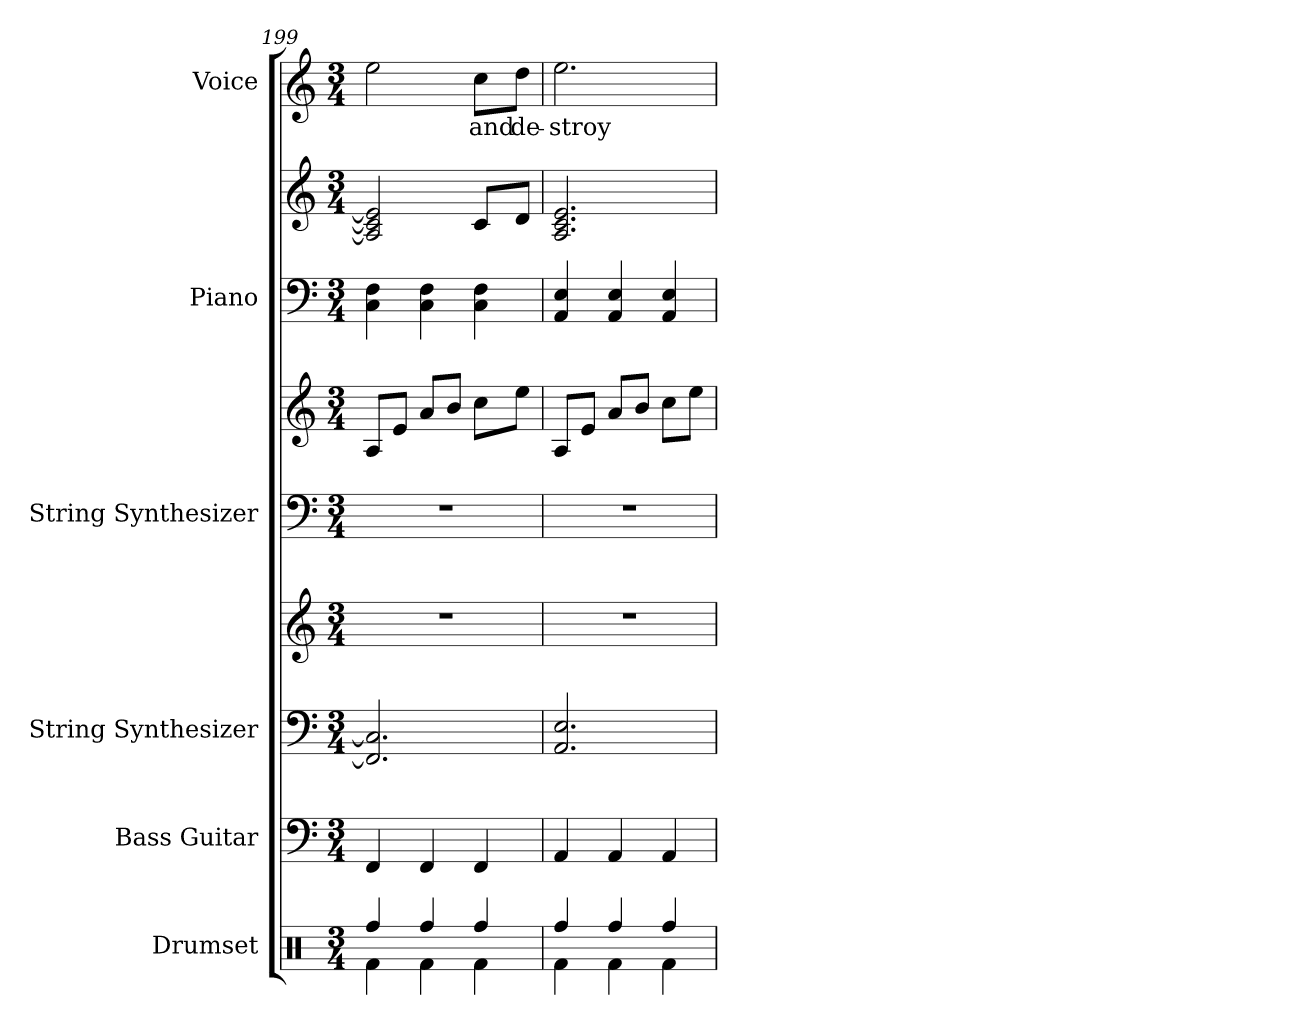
**kern	**kern	**kern	**kern	**kern	**kern	**kern	**kern	**kern	**text
*part6	*part5	*part4	*part4	*part3	*part3	*part2	*part2	*part1	*part1
*staff9	*staff8	*staff7	*staff6	*staff5	*staff4	*staff3	*staff2	*staff1	*staff1
*I"Drumset	*I"Bass Guitar	*I"String Synthesizer	*	*I"String Synthesizer	*	*I"Piano	*	*I"Voice	*
*I'D. Set	*I'B. Guit.	*I'Synth.	*	*I'Synth.	*	*I'Pno.	*	*I'Vo.	*
!!LO:PB:g=z
*clefX	*clefF4	*clefF4	*clefG2	*clefF4	*clefG2	*clefF4	*clefG2	*clefG2	*
*	*ITrd7c12	*	*	*	*	*	*	*	*
*k[]	*k[]	*k[]	*k[]	*k[]	*k[]	*k[]	*k[]	*k[]	*
*M3/4	*M3/4	*M3/4	*M3/4	*M3/4	*M3/4	*M3/4	*M3/4	*M3/4	*
=199	=199	=199	=199	=199	=199	=199	=199	=199	=199
*^	*	*	*	*	*	*	*	*	*
4Rff/	4Rf\	4FFF/	2.FF/] 2.C/]	2.r	2.r	8A/L	4C\ 4F\	2A/] 2c/] 2e/]	2ee\	.
.	.	.	.	.	.	8e/J	.	.	.	.
4Rff/	4Rf\	4FFF/	.	.	.	8a/L	4C\ 4F\	.	.	.
.	.	.	.	.	.	8b/J	.	.	.	.
!	!	!	!	!	!	!	!	!	!	!LO:LY:b
4Rff/	4Rf\	4FFF/	.	.	.	8cc\L	4C\ 4F\	8c/L	8cc\L	and
!	!	!	!	!	!	!	!	!	!	!LO:LY:b
.	.	.	.	.	.	8ee\J	.	8d/J	8dd\J	de-
=200	=200	=200	=200	=200	=200	=200	=200	=200	=200	=200
!	!	!	!	!	!	!	!	!	!	!LO:LY:b
4Rff/	4Rf\	4AAA/	2.AA/ 2.E/	2.r	2.r	8A/L	4AA/ 4E/	2.A/ 2.c/ 2.e/	2.ee\	-stroy
.	.	.	.	.	.	8e/J	.	.	.	.
4Rff/	4Rf\	4AAA/	.	.	.	8a/L	4AA/ 4E/	.	.	.
.	.	.	.	.	.	8b/J	.	.	.	.
4Rff/	4Rf\	4AAA/	.	.	.	8cc\L	4AA/ 4E/	.	.	.
.	.	.	.	.	.	8ee\J	.	.	.	.
*v	*v	*	*	*	*	*	*	*	*	*
=	=	=	=	=	=	=	=	=	=
*-	*-	*-	*-	*-	*-	*-	*-	*-	*-
